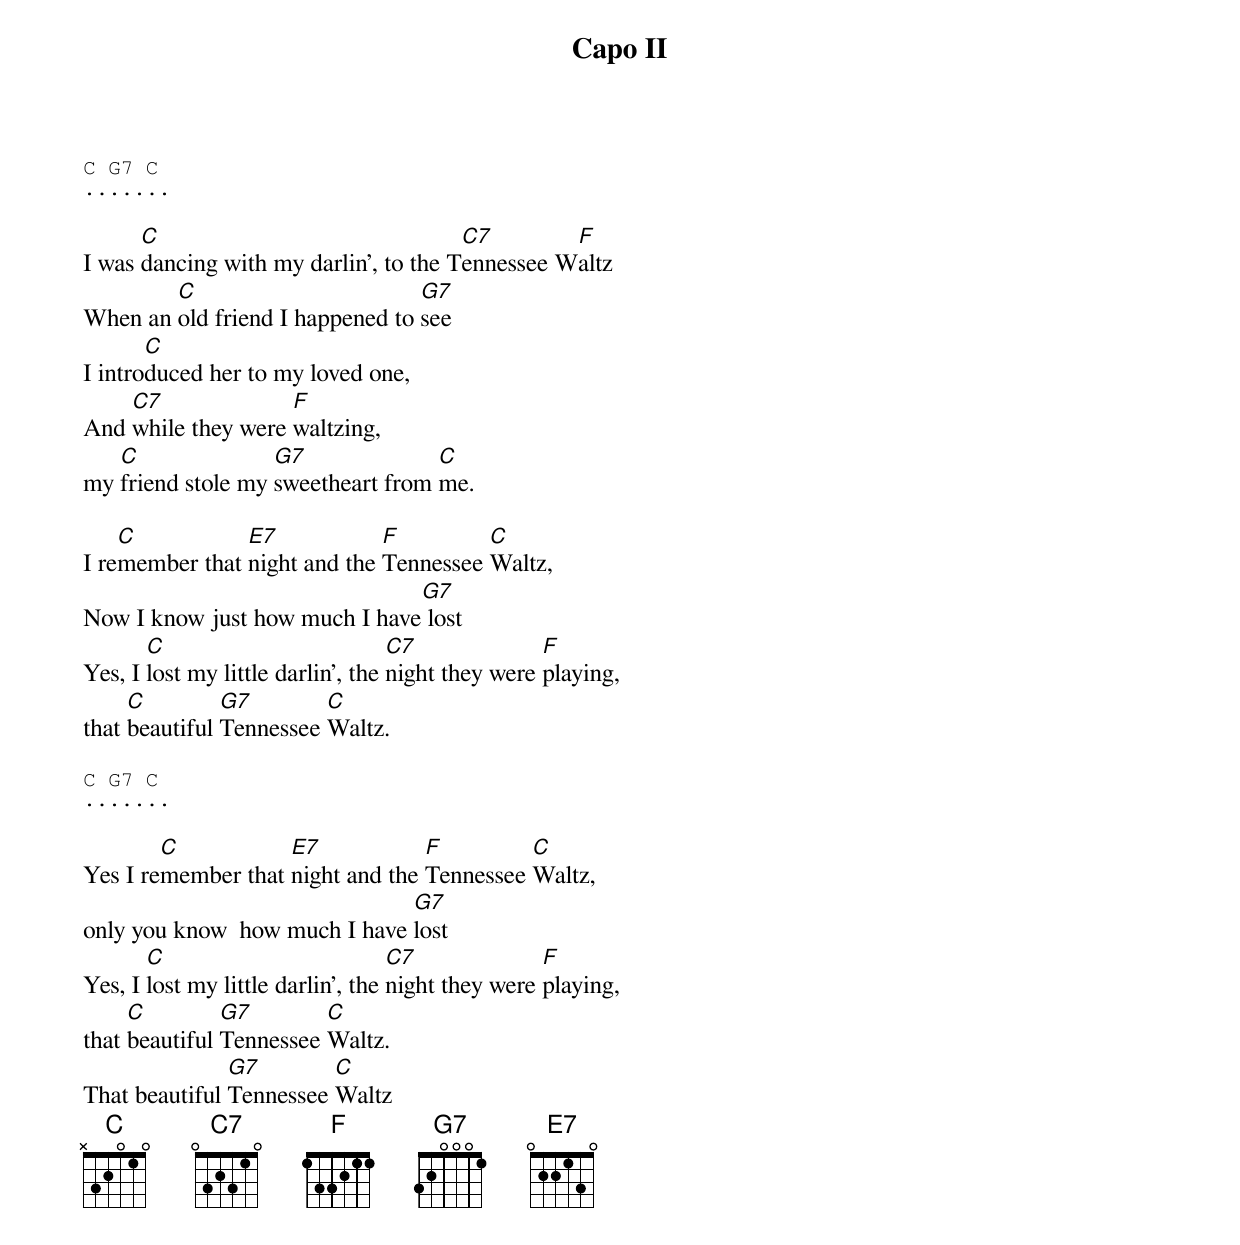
Capo II

C G7 C
.......

      C                                C7        F
I was dancing with my darlin', to the Tennessee Waltz
        C                        G7
When an old friend I happened to see
       C
I introduced her to my loved one,
    C7              F
And while they were waltzing,
   C               G7              C
my friend stole my sweetheart from me.

    C           E7            F         C
I remember that night and the Tennessee Waltz,
                               G7
Now I know just how much I have lost
       C                           C7              F
Yes, I lost my little darlin', the night they were playing,
     C         G7        C
that beautiful Tennessee Waltz.

C G7 C
.......

        C           E7            F         C
Yes I remember that night and the Tennessee Waltz,
                               G7
only you know  how much I have lost
       C                           C7              F
Yes, I lost my little darlin', the night they were playing,
     C         G7        C
that beautiful Tennessee Waltz.
               G7        C
That beautiful Tennessee Waltz
